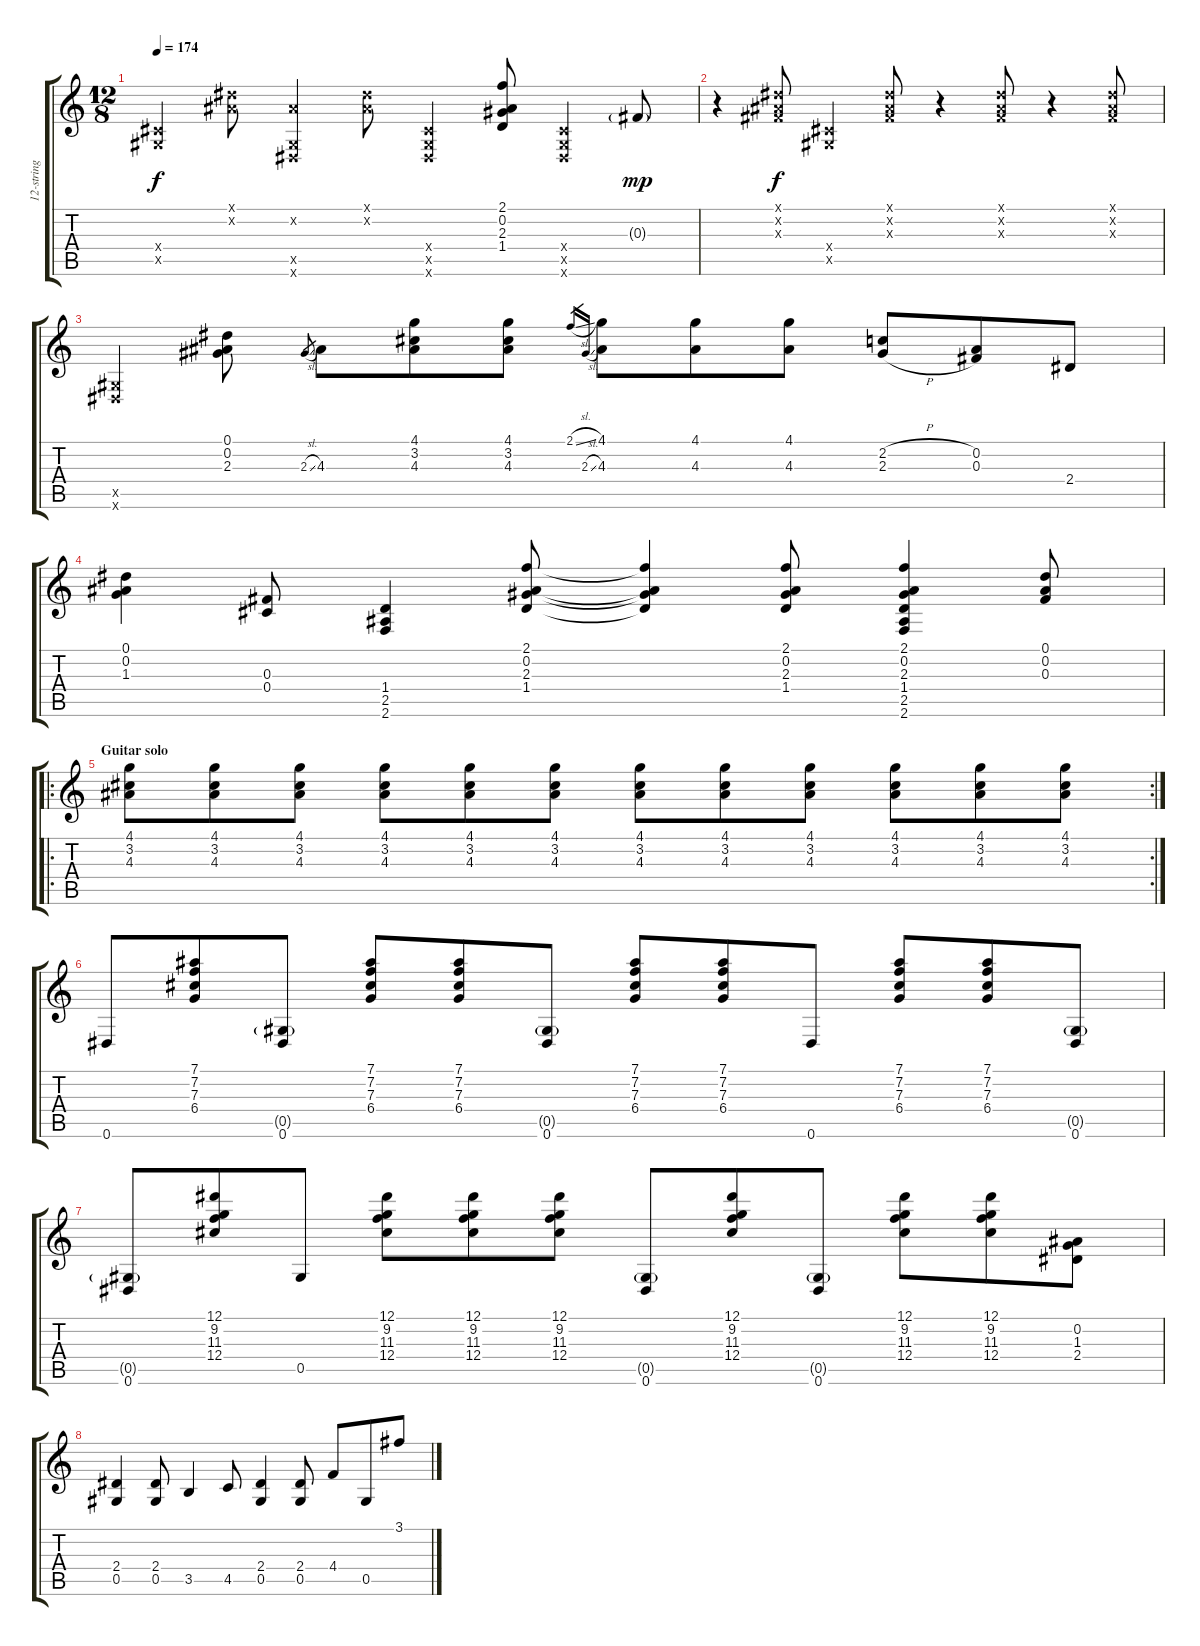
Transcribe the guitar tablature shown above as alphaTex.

\track ("12-string Ac." "12-string ") {instrument acousticguitarnylon}
\staff {score tabs}
\tuning (Eb4 Bb3 Gb3 Db3 Ab2 Eb2) {hide}
\ts (12 8)
\tempo 174
\clef g2
\ks c
(0.4{x} 0.5{x}).4{dy f} (0.1{x} 0.2{x}).8 (0.2{x} 0.5{x} 0.6{x}).4 (0.1{x} 0.2{x}).8 (0.4{x} 0.5{x} 0.6{x}).4 (2.1 0.2 2.3 1.4).8 (0.4{x} 0.5{x} 0.6{x}).4 0.3{g}.8{dy mp} |
r.4 (0.1{x} 0.2{x} 0.3{x}).8{dy f} (0.4{x} 0.5{x}).4 (0.1{x} 0.2{x} 0.3{x}).8 r.4 (0.1{x} 0.2{x} 0.3{x}).8 r.4 (0.1{x} 0.2{x} 0.3{x}).8 |
(0.5{x} 0.6{x}).4 (0.1 0.2 2.3).8 2.3{sl}.8{gr} 4.3.8 (4.1 3.2 4.3).8 (4.1 3.2 4.3).8 2.1{sl}.16{gr} 2.3{sl}.16{gr} (4.1 4.3).8 (4.1 4.3).8 (4.1 4.3).8 (2.2{h} 2.3{h}).8 (0.2 0.3).8 2.4.8 |
(0.1 0.2 1.3).4 (0.3 0.4).8 (1.4 2.5 2.6).4 (2.1 0.2 2.3 1.4).8 (2.1{t} 0.2{t} 2.3{t} 1.4{t}).4 (2.1 0.2 2.3 1.4).8 (2.1 0.2 2.3 1.4 2.5 2.6).4 (0.1 0.2 0.3).8 |
\ro
\rc 2
\section ("" "Guitar solo")
(4.1 3.2 4.3).8 (4.1 3.2 4.3).8 (4.1 3.2 4.3).8 (4.1 3.2 4.3).8 (4.1 3.2 4.3).8 (4.1 3.2 4.3).8 (4.1 3.2 4.3).8 (4.1 3.2 4.3).8 (4.1 3.2 4.3).8 (4.1 3.2 4.3).8 (4.1 3.2 4.3).8 (4.1 3.2 4.3).8 |
0.6.8 (7.1 7.2 7.3 6.4).8 (0.5{g} 0.6).8 (7.1 7.2 7.3 6.4).8 (7.1 7.2 7.3 6.4).8 (0.5{g} 0.6).8 (7.1 7.2 7.3 6.4).8 (7.1 7.2 7.3 6.4).8 0.6.8 (7.1 7.2 7.3 6.4).8 (7.1 7.2 7.3 6.4).8 (0.5{g} 0.6).8 |
(0.5{g} 0.6).8 (12.1 9.2 11.3 12.4).8 0.5.8 (12.1 9.2 11.3 12.4).8 (12.1 9.2 11.3 12.4).8 (12.1 9.2 11.3 12.4).8 (0.5{g} 0.6).8 (12.1 9.2 11.3 12.4).8 (0.5{g} 0.6).8 (12.1 9.2 11.3 12.4).8 (12.1 9.2 11.3 12.4).8 (0.2 1.3 2.4).8 |
(2.4 0.5).4 (2.4 0.5).8 3.5.4 4.5.8 (2.4 0.5).4 (2.4 0.5).8 4.4.8 0.5.8 3.1.8
